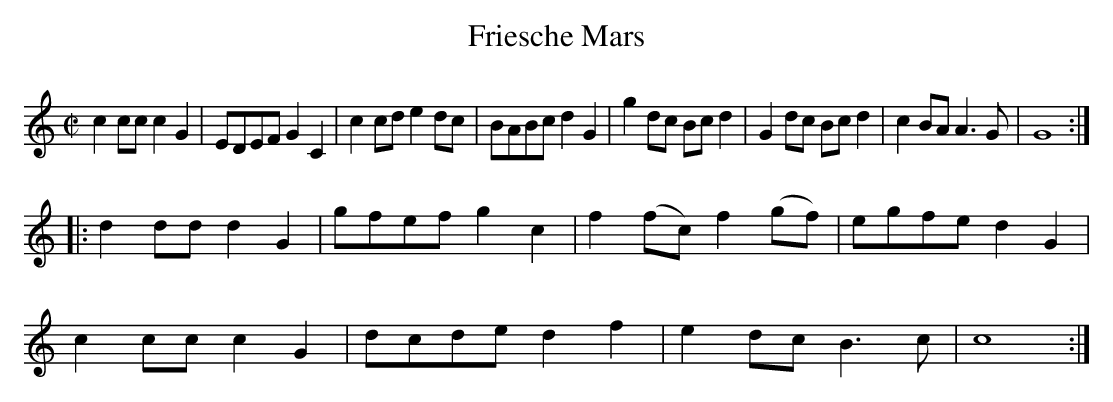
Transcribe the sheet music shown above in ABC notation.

X:1
T:Friesche Mars
M:C|
K:Cmaj
c2ccc2G2|EDEFG2C2|c2cde2dc|BABcd2G2|g2dc Bcd2|G2dc Bcd2|c2BAA3G|G8:|
|:d2ddd2G2|gfefg2c2|f2(fc)f2(gf)|egfed2G2|
c2ccc2G2|dcded2f2|e2dcB3c|c8:|
